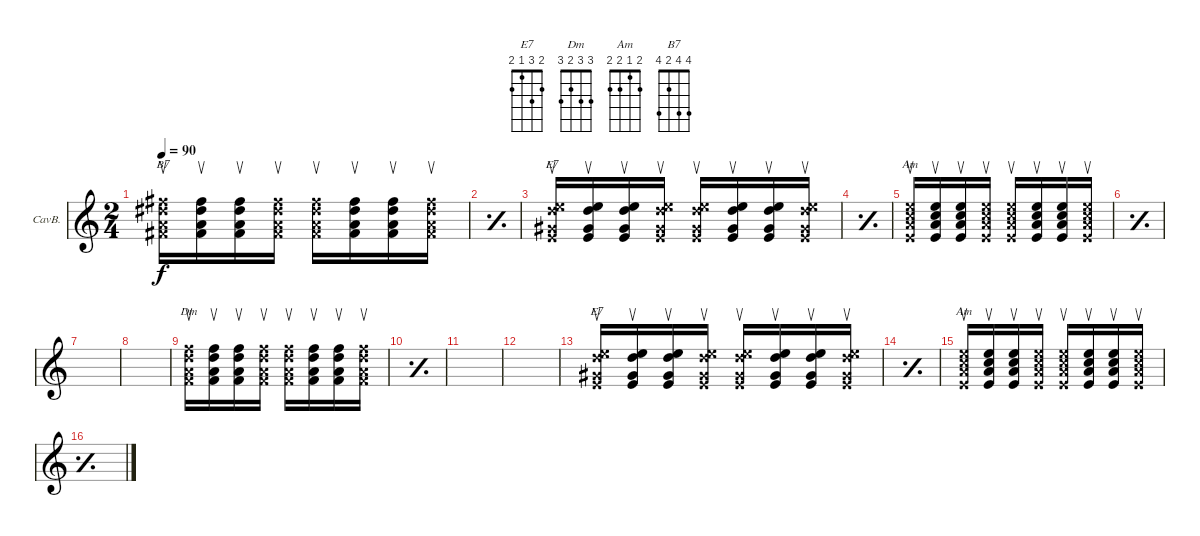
\defaultSystemsLayout 4
\bracketExtendMode groupsimilarinstruments
\firstSystemTrackNameOrientation horizontal
\otherSystemsTrackNameOrientation horizontal
\track ("Cav. Base" "CavB.") {instrument shamisen}
\staff {score}
\tuning (D5 B4 G4 D4)
\chord ("E7" 2 3 1 2)
\chord ("Dm" 3 3 2 3)
\chord ("Am" 2 1 2 2)
\chord ("B7" 4 4 2 4)
\ts (2 4)
\tempo 90
\clef g2
\scale
0.973518
\ks aminor
(4.4{x} 2.3{x} 4.2{x} 4.1{x}).16{su ch "B7" dy f} (4.4 2.3 4.2 4.1).16{su} (4.4 2.3 4.2 4.1).16{su} (4.4{x} 2.3{x} 4.2{x} 4.1{x}).16{su} (4.4{x} 2.3{x} 4.2{x} 4.1{x}).16{su} (4.4 2.3 4.2 4.1).16{su} (4.4 2.3 4.2 4.1).16{su} (4.4{x} 2.3{x} 4.2{x} 4.1{x}).16{su} |
\simile simple
\scale
0.973518 |
\simile none
\scale
1.10593 (2.4{x} 1.3{x} 3.2{x} 2.1{x}).16{su ch "E7"} (2.4 1.3 3.2 2.1).16{su} (2.4 1.3 3.2 2.1).16{su} (2.4{x} 1.3{x} 3.2{x} 2.1{x}).16{su} (2.4{x} 1.3{x} 3.2{x} 2.1{x}).16{su} (2.4 1.3 3.2 2.1).16{su} (2.4 1.3 3.2 2.1).16{su} (2.4{x} 1.3{x} 3.2{x} 2.1{x}).16{su} |
\simile simple
\scale
0.973518 |
\simile none
\scale
0.973518 (2.4{x} 2.3{x} 1.2{x} 2.1{x}).16{su ch "Am"} (2.4 2.3 1.2 2.1).16{su} (2.4 2.3 1.2 2.1).16{su} (2.4{x} 2.3{x} 1.2{x} 2.1{x}).16{su} (2.4{x} 2.3{x} 1.2{x} 2.1{x}).16{su} (2.4 2.3 1.2 2.1).16{su} (2.4 2.3 1.2 2.1).16{su} (2.4{x} 2.3{x} 1.2{x} 2.1{x}).16{su} |
\simile simple
\scale
0.973518 |
\scale
0.973518 |
\scale
1.10593 |
\simile none
\scale
0.973518 (3.4{x} 2.3{x} 3.2{x} 3.1{x}).16{su ch "Dm"} (3.4 2.3 3.2 3.1).16{su} (3.4 2.3 3.2 3.1).16{su} (3.4{x} 2.3{x} 3.2{x} 3.1{x}).16{su} (3.4{x} 2.3{x} 3.2{x} 3.1{x}).16{su} (3.4 2.3 3.2 3.1).16{su} (3.4 2.3 3.2 3.1).16{su} (3.4{x} 2.3{x} 3.2{x} 3.1{x}).16{su} |
\simile simple
\scale
0.973518 |
\scale
0.973518 |
\scale
0.973518 |
\simile none
\scale
1.10593 (2.4{x} 1.3{x} 3.2{x} 2.1{x}).16{su ch "E7"} (2.4 1.3 3.2 2.1).16{su} (2.4 1.3 3.2 2.1).16{su} (2.4{x} 1.3{x} 3.2{x} 2.1{x}).16{su} (2.4{x} 1.3{x} 3.2{x} 2.1{x}).16{su} (2.4 1.3 3.2 2.1).16{su} (2.4 1.3 3.2 2.1).16{su} (2.4{x} 1.3{x} 3.2{x} 2.1{x}).16{su} |
\simile simple
\scale
0.973518 |
\simile none
\scale
0.973518 (2.4{x} 2.3{x} 1.2{x} 2.1{x}).16{su ch "Am"} (2.4 2.3 1.2 2.1).16{su} (2.4 2.3 1.2 2.1).16{su} (2.4{x} 2.3{x} 1.2{x} 2.1{x}).16{su} (2.4{x} 2.3{x} 1.2{x} 2.1{x}).16{su} (2.4 2.3 1.2 2.1).16{su} (2.4 2.3 1.2 2.1).16{su} (2.4{x} 2.3{x} 1.2{x} 2.1{x}).16{su} |
\simile simple
\scale
0.973518
